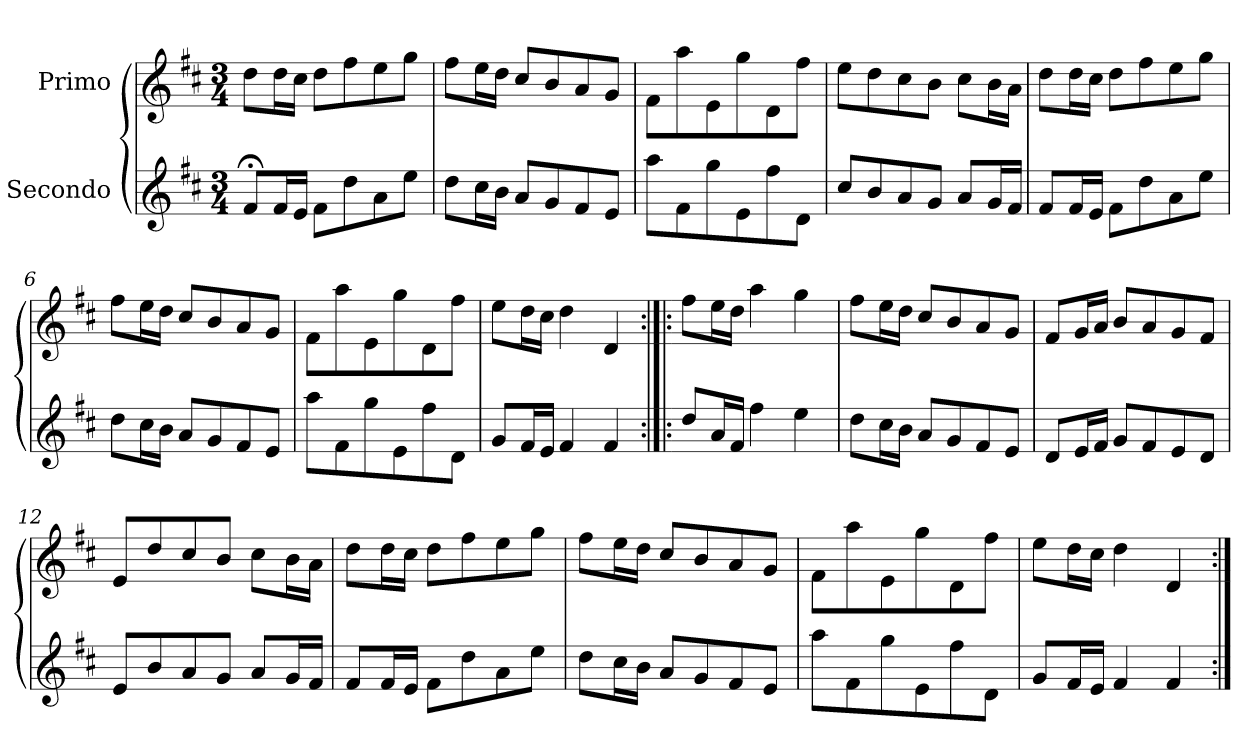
**kern	**kern
*part2	*part1
*staff2	*staff1
*I"Secondo	*I"Primo
*clefG2	*clefG2
*k[f#c#]	*k[f#c#]
*D:	*D:
*M3/4	*M3/4
=1	=1
8f#;</L	8dd\L
16f#/L	16dd\L
16e/JJ	16cc#\JJ
8f#\L	8dd\L
8dd\	8ff#\
8a\	8ee\
8ee\J	8gg\J
=2	=2
8dd\L	8ff#\L
16cc#\L	16ee\L
16b\JJ	16dd\JJ
8a/L	8cc#/L
8g/	8b/
8f#/	8a/
8e/J	8g/J
=3	=3
8aa\L	8f#\L
8f#\	8aa\
8gg\	8e\
8e\	8gg\
8ff#\	8d\
8d\J	8ff#\J
=4	=4
8cc#/L	8ee\L
8b/	8dd\
8a/	8cc#\
8g/J	8b\J
8a/L	8cc#\L
16g/L	16b\L
16f#/JJ	16a\JJ
=5	=5
8f#/L	8dd\L
16f#/L	16dd\L
16e/JJ	16cc#\JJ
8f#\L	8dd\L
8dd\	8ff#\
8a\	8ee\
8ee\J	8gg\J
=6	=6
8dd\L	8ff#\L
16cc#\L	16ee\L
16b\JJ	16dd\JJ
8a/L	8cc#/L
8g/	8b/
8f#/	8a/
8e/J	8g/J
!!LO:LB:g=z
=7	=7
8aa\L	8f#\L
8f#\	8aa\
8gg\	8e\
8e\	8gg\
8ff#\	8d\
8d\J	8ff#\J
=8	=8
8g/L	8ee\L
16f#/L	16dd\L
16e/JJ	16cc#\JJ
4f#/	4dd\
4f#/	4d/
=9:|!|:	=9:|!|:
8dd/L	8ff#\L
16a/L	16ee\L
16f#/JJ	16dd\JJ
4ff#\	4aa\
4ee\	4gg\
=10	=10
8dd\L	8ff#\L
16cc#\L	16ee\L
16b\JJ	16dd\JJ
8a/L	8cc#/L
8g/	8b/
8f#/	8a/
8e/J	8g/J
=11	=11
8d/L	8f#/L
16e/L	16g/L
16f#/JJ	16a/JJ
8g/L	8b/L
8f#/	8a/
8e/	8g/
8d/J	8f#/J
=12	=12
8e/L	8e/L
8b/	8dd/
8a/	8cc#/
8g/J	8b/J
8a/L	8cc#\L
16g/L	16b\L
16f#/JJ	16a\JJ
=13	=13
8f#/L	8dd\L
16f#/L	16dd\L
16e/JJ	16cc#\JJ
8f#\L	8dd\L
8dd\	8ff#\
8a\	8ee\
8ee\J	8gg\J
!!LO:LB:g=z
=14	=14
8dd\L	8ff#\L
16cc#\L	16ee\L
16b\JJ	16dd\JJ
8a/L	8cc#/L
8g/	8b/
8f#/	8a/
8e/J	8g/J
=15	=15
8aa\L	8f#\L
8f#\	8aa\
8gg\	8e\
8e\	8gg\
8ff#\	8d\
8d\J	8ff#\J
=16	=16
8g/L	8ee\L
16f#/L	16dd\L
16e/JJ	16cc#\JJ
4f#/	4dd\
4f#/	4d/
=:|!	=:|!
*-	*-
